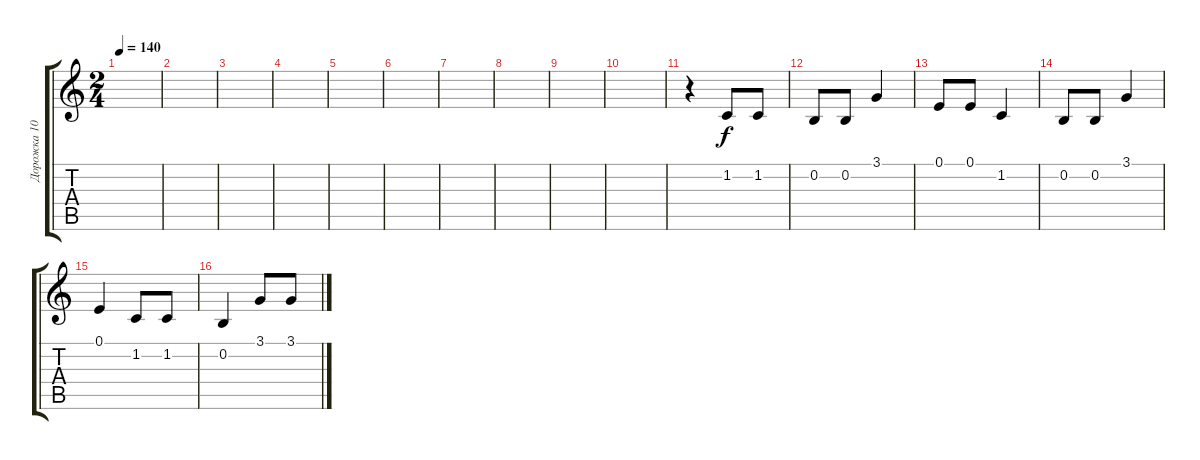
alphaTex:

\track ("Дорожка 10" "Дорожка 10") {instrument violin}
\staff {score tabs}
\tuning (E4 B3 G3 D3 A2 E2) {hide}
\ts (2 4)
\tempo 140
\clef g2
\ks c
|
|
|
|
|
|
|
|
|
|
r.4 1.2.8 1.2.8 |
0.2.8 0.2.8 3.1.4 |
0.1.8 0.1.8 1.2.4 |
0.2.8 0.2.8 3.1.4 |
0.1.4 1.2.8 1.2.8 |
0.2.4 3.1.8 3.1.8
